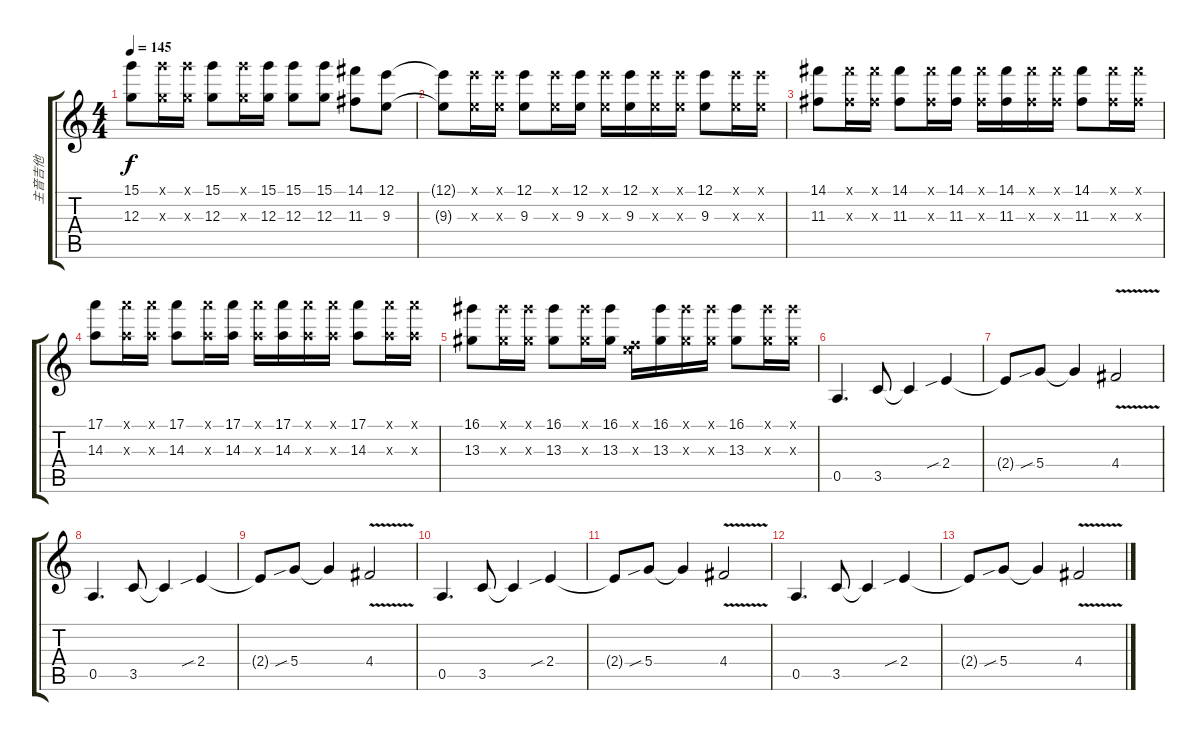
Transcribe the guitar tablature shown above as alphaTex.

\track ("主音吉他" "主音吉他") {instrument overdrivenguitar}
\staff {score tabs}
\tuning (E4 B3 G3 D3 A2 E2) {hide}
\ts (4 4)
\tempo 145
\clef g2
\ks c
(15.1 12.3).8{dy f} (15.1{x} 12.3{x}).16 (15.1{x} 12.3{x}).16 (15.1 12.3).8 (15.1{x} 12.3{x}).16 (15.1 12.3).16 (15.1 12.3).8 (15.1 12.3).8 (14.1 11.3).8 (12.1 9.3).8 |
(12.1{t} 9.3{t}).8 (12.1{x} 9.3{x}).16 (12.1{x} 9.3{x}).16 (12.1 9.3).8 (12.1{x} 9.3{x}).16 (12.1 9.3).16 (12.1{x} 9.3{x}).16 (12.1 9.3).16 (12.1{x} 9.3{x}).16 (12.1{x} 9.3{x}).16 (12.1 9.3).8 (12.1{x} 9.3{x}).16 (12.1{x} 9.3{x}).16 |
(14.1 11.3).8 (14.1{x} 11.3{x}).16 (14.1{x} 11.3{x}).16 (14.1 11.3).8 (14.1{x} 11.3{x}).16 (14.1 11.3).16 (14.1{x} 11.3{x}).16 (14.1 11.3).16 (14.1{x} 11.3{x}).16 (14.1{x} 11.3{x}).16 (14.1 11.3).8 (14.1{x} 11.3{x}).16 (14.1{x} 11.3{x}).16 |
(17.1 14.3).8 (17.1{x} 14.3{x}).16 (17.1{x} 14.3{x}).16 (17.1 14.3).8 (17.1{x} 14.3{x}).16 (17.1 14.3).16 (17.1{x} 14.3{x}).16 (17.1 14.3).16 (17.1{x} 14.3{x}).16 (17.1{x} 14.3{x}).16 (17.1 14.3).8 (17.1{x} 14.3{x}).16 (17.1{x} 14.3{x}).16 |
(16.1 13.3).8 (16.1{x} 13.3{x}).16 (16.1{x} 13.3{x}).16 (16.1 13.3).8 (16.1{x} 13.3{x}).16 (16.1 13.3).16 (1.1{x} 9.3{x}).16 (16.1 13.3).16 (16.1{x} 13.3{x}).16 (16.1{x} 13.3{x}).16 (16.1 13.3).8 (16.1{x} 13.3{x}).16 (16.1{x} 13.3{x}).16 |
0.5.4{d} 3.5.8 3.5{t}.4 2.4{sib}.4 |
2.4{t}.8 5.4{sib}.8 5.4{t}.4 4.4{v}.2 |
0.5.4{d} 3.5.8 3.5{t}.4 2.4{sib}.4 |
2.4{t}.8 5.4{sib}.8 5.4{t}.4 4.4{v}.2 |
0.5.4{d} 3.5.8 3.5{t}.4 2.4{sib}.4 |
2.4{t}.8 5.4{sib}.8 5.4{t}.4 4.4{v}.2 |
0.5.4{d} 3.5.8 3.5{t}.4 2.4{sib}.4 |
2.4{t}.8 5.4{sib}.8 5.4{t}.4 4.4{v}.2
